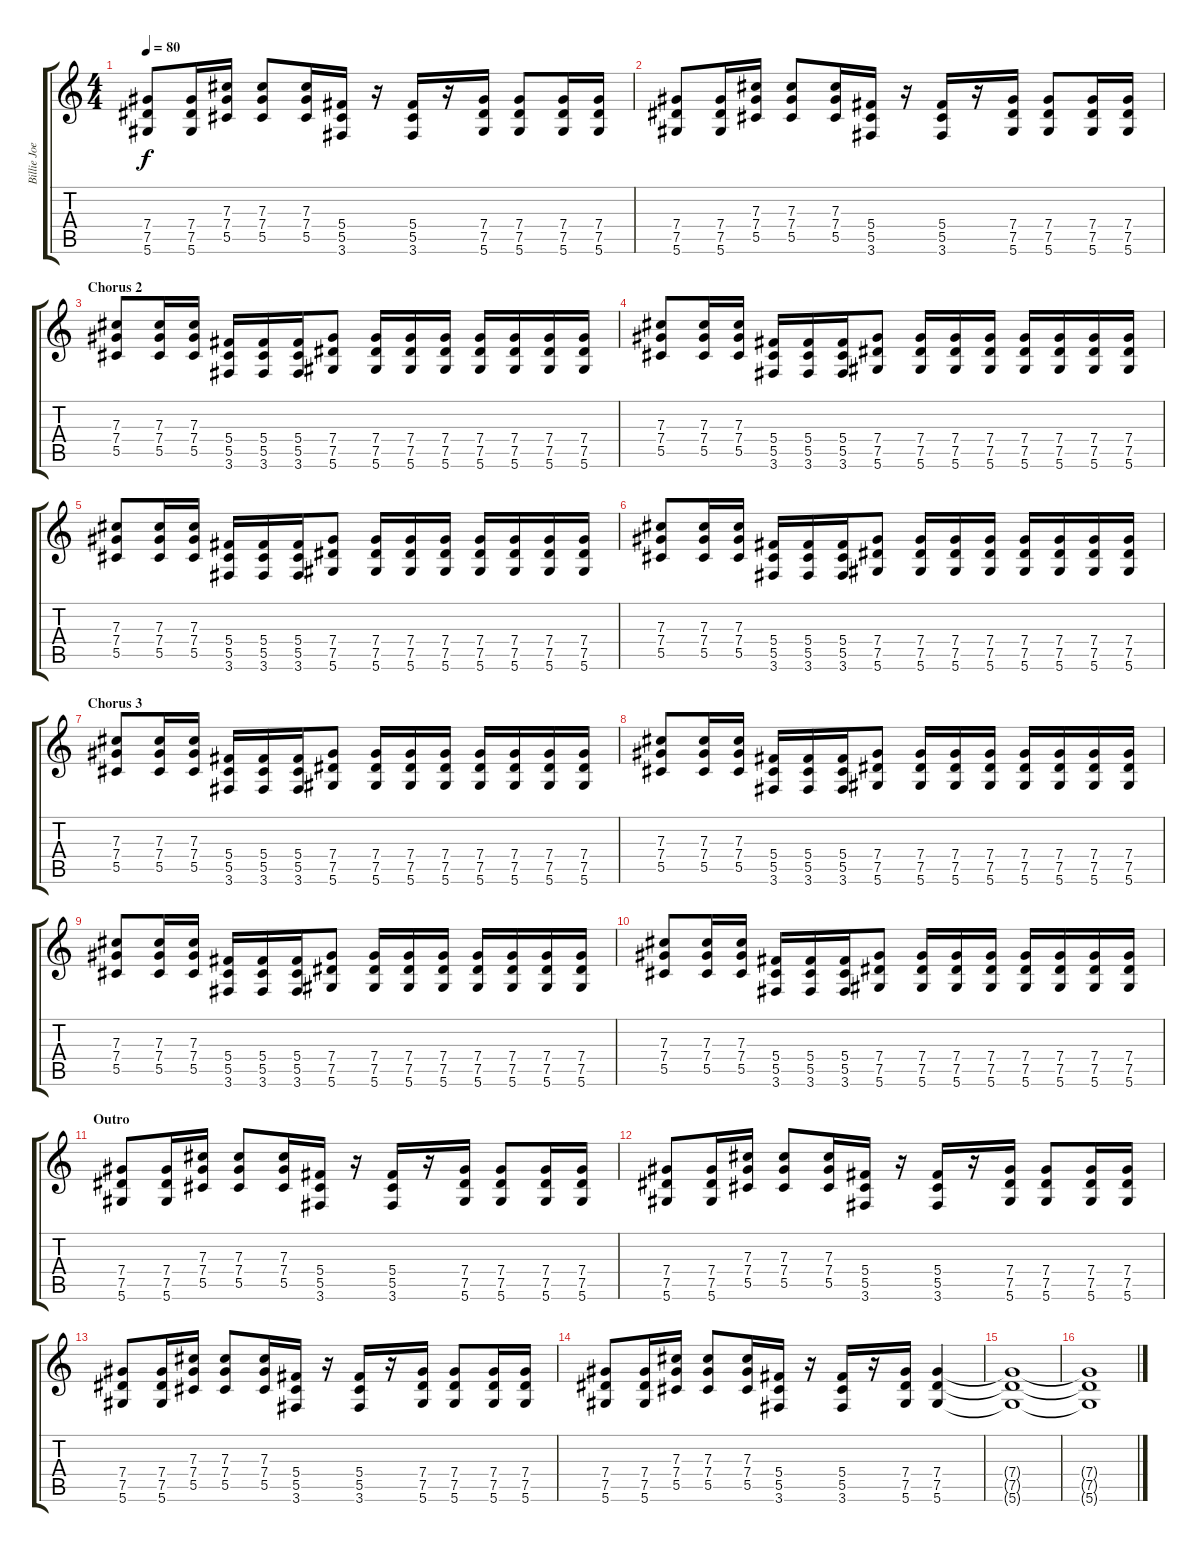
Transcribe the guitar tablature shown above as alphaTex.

\track ("Billie Joe" "Billie Joe") {instrument distortionguitar}
\staff {score tabs}
\tuning (Eb4 Bb3 Gb3 Db3 Ab2 Eb2) {hide}
\ts (4 4)
\tempo 80
\clef g2
\ks c
(7.4 7.5 5.6).8{dy f} (7.4 7.5 5.6).16 (7.3 7.4 5.5).16 (7.3 7.4 5.5).8 (7.3 7.4 5.5).16 (5.4 5.5 3.6).16 r.16 (5.4 5.5 3.6).16 r.16 (7.4 7.5 5.6).16 (7.4 7.5 5.6).8 (7.4 7.5 5.6).16 (7.4 7.5 5.6).16 |
(7.4 7.5 5.6).8 (7.4 7.5 5.6).16 (7.3 7.4 5.5).16 (7.3 7.4 5.5).8 (7.3 7.4 5.5).16 (5.4 5.5 3.6).16 r.16 (5.4 5.5 3.6).16 r.16 (7.4 7.5 5.6).16 (7.4 7.5 5.6).8 (7.4 7.5 5.6).16 (7.4 7.5 5.6).16 |
\section ("" "Chorus 2")
(7.3 7.4 5.5).8 (7.3 7.4 5.5).16 (7.3 7.4 5.5).16 (5.4 5.5 3.6).16 (5.4 5.5 3.6).16 (5.4 5.5 3.6).16 (7.4 7.5 5.6).8 (7.4 7.5 5.6).16 (7.4 7.5 5.6).16 (7.4 7.5 5.6).16 (7.4 7.5 5.6).16 (7.4 7.5 5.6).16 (7.4 7.5 5.6).16 (7.4 7.5 5.6).16 |
(7.3 7.4 5.5).8 (7.3 7.4 5.5).16 (7.3 7.4 5.5).16 (5.4 5.5 3.6).16 (5.4 5.5 3.6).16 (5.4 5.5 3.6).16 (7.4 7.5 5.6).8 (7.4 7.5 5.6).16 (7.4 7.5 5.6).16 (7.4 7.5 5.6).16 (7.4 7.5 5.6).16 (7.4 7.5 5.6).16 (7.4 7.5 5.6).16 (7.4 7.5 5.6).16 |
(7.3 7.4 5.5).8 (7.3 7.4 5.5).16 (7.3 7.4 5.5).16 (5.4 5.5 3.6).16 (5.4 5.5 3.6).16 (5.4 5.5 3.6).16 (7.4 7.5 5.6).8 (7.4 7.5 5.6).16 (7.4 7.5 5.6).16 (7.4 7.5 5.6).16 (7.4 7.5 5.6).16 (7.4 7.5 5.6).16 (7.4 7.5 5.6).16 (7.4 7.5 5.6).16 |
(7.3 7.4 5.5).8 (7.3 7.4 5.5).16 (7.3 7.4 5.5).16 (5.4 5.5 3.6).16 (5.4 5.5 3.6).16 (5.4 5.5 3.6).16 (7.4 7.5 5.6).8 (7.4 7.5 5.6).16 (7.4 7.5 5.6).16 (7.4 7.5 5.6).16 (7.4 7.5 5.6).16 (7.4 7.5 5.6).16 (7.4 7.5 5.6).16 (7.4 7.5 5.6).16 |
\section ("" "Chorus 3")
(7.3 7.4 5.5).8 (7.3 7.4 5.5).16 (7.3 7.4 5.5).16 (5.4 5.5 3.6).16 (5.4 5.5 3.6).16 (5.4 5.5 3.6).16 (7.4 7.5 5.6).8 (7.4 7.5 5.6).16 (7.4 7.5 5.6).16 (7.4 7.5 5.6).16 (7.4 7.5 5.6).16 (7.4 7.5 5.6).16 (7.4 7.5 5.6).16 (7.4 7.5 5.6).16 |
(7.3 7.4 5.5).8 (7.3 7.4 5.5).16 (7.3 7.4 5.5).16 (5.4 5.5 3.6).16 (5.4 5.5 3.6).16 (5.4 5.5 3.6).16 (7.4 7.5 5.6).8 (7.4 7.5 5.6).16 (7.4 7.5 5.6).16 (7.4 7.5 5.6).16 (7.4 7.5 5.6).16 (7.4 7.5 5.6).16 (7.4 7.5 5.6).16 (7.4 7.5 5.6).16 |
(7.3 7.4 5.5).8 (7.3 7.4 5.5).16 (7.3 7.4 5.5).16 (5.4 5.5 3.6).16 (5.4 5.5 3.6).16 (5.4 5.5 3.6).16 (7.4 7.5 5.6).8 (7.4 7.5 5.6).16 (7.4 7.5 5.6).16 (7.4 7.5 5.6).16 (7.4 7.5 5.6).16 (7.4 7.5 5.6).16 (7.4 7.5 5.6).16 (7.4 7.5 5.6).16 |
(7.3 7.4 5.5).8 (7.3 7.4 5.5).16 (7.3 7.4 5.5).16 (5.4 5.5 3.6).16 (5.4 5.5 3.6).16 (5.4 5.5 3.6).16 (7.4 7.5 5.6).8 (7.4 7.5 5.6).16 (7.4 7.5 5.6).16 (7.4 7.5 5.6).16 (7.4 7.5 5.6).16 (7.4 7.5 5.6).16 (7.4 7.5 5.6).16 (7.4 7.5 5.6).16 |
\section ("" "Outro")
(7.4 7.5 5.6).8 (7.4 7.5 5.6).16 (7.3 7.4 5.5).16 (7.3 7.4 5.5).8 (7.3 7.4 5.5).16 (5.4 5.5 3.6).16 r.16 (5.4 5.5 3.6).16 r.16 (7.4 7.5 5.6).16 (7.4 7.5 5.6).8 (7.4 7.5 5.6).16 (7.4 7.5 5.6).16 |
(7.4 7.5 5.6).8 (7.4 7.5 5.6).16 (7.3 7.4 5.5).16 (7.3 7.4 5.5).8 (7.3 7.4 5.5).16 (5.4 5.5 3.6).16 r.16 (5.4 5.5 3.6).16 r.16 (7.4 7.5 5.6).16 (7.4 7.5 5.6).8 (7.4 7.5 5.6).16 (7.4 7.5 5.6).16 |
(7.4 7.5 5.6).8 (7.4 7.5 5.6).16 (7.3 7.4 5.5).16 (7.3 7.4 5.5).8 (7.3 7.4 5.5).16 (5.4 5.5 3.6).16 r.16 (5.4 5.5 3.6).16 r.16 (7.4 7.5 5.6).16 (7.4 7.5 5.6).8 (7.4 7.5 5.6).16 (7.4 7.5 5.6).16 |
(7.4 7.5 5.6).8 (7.4 7.5 5.6).16 (7.3 7.4 5.5).16 (7.3 7.4 5.5).8 (7.3 7.4 5.5).16 (5.4 5.5 3.6).16 r.16 (5.4 5.5 3.6).16 r.16 (7.4 7.5 5.6).16 (7.4 7.5 5.6).4 |
(7.4{t} 7.5{t} 5.6{t}).1 |
(7.4{t} 7.5{t} 5.6{t}).1
